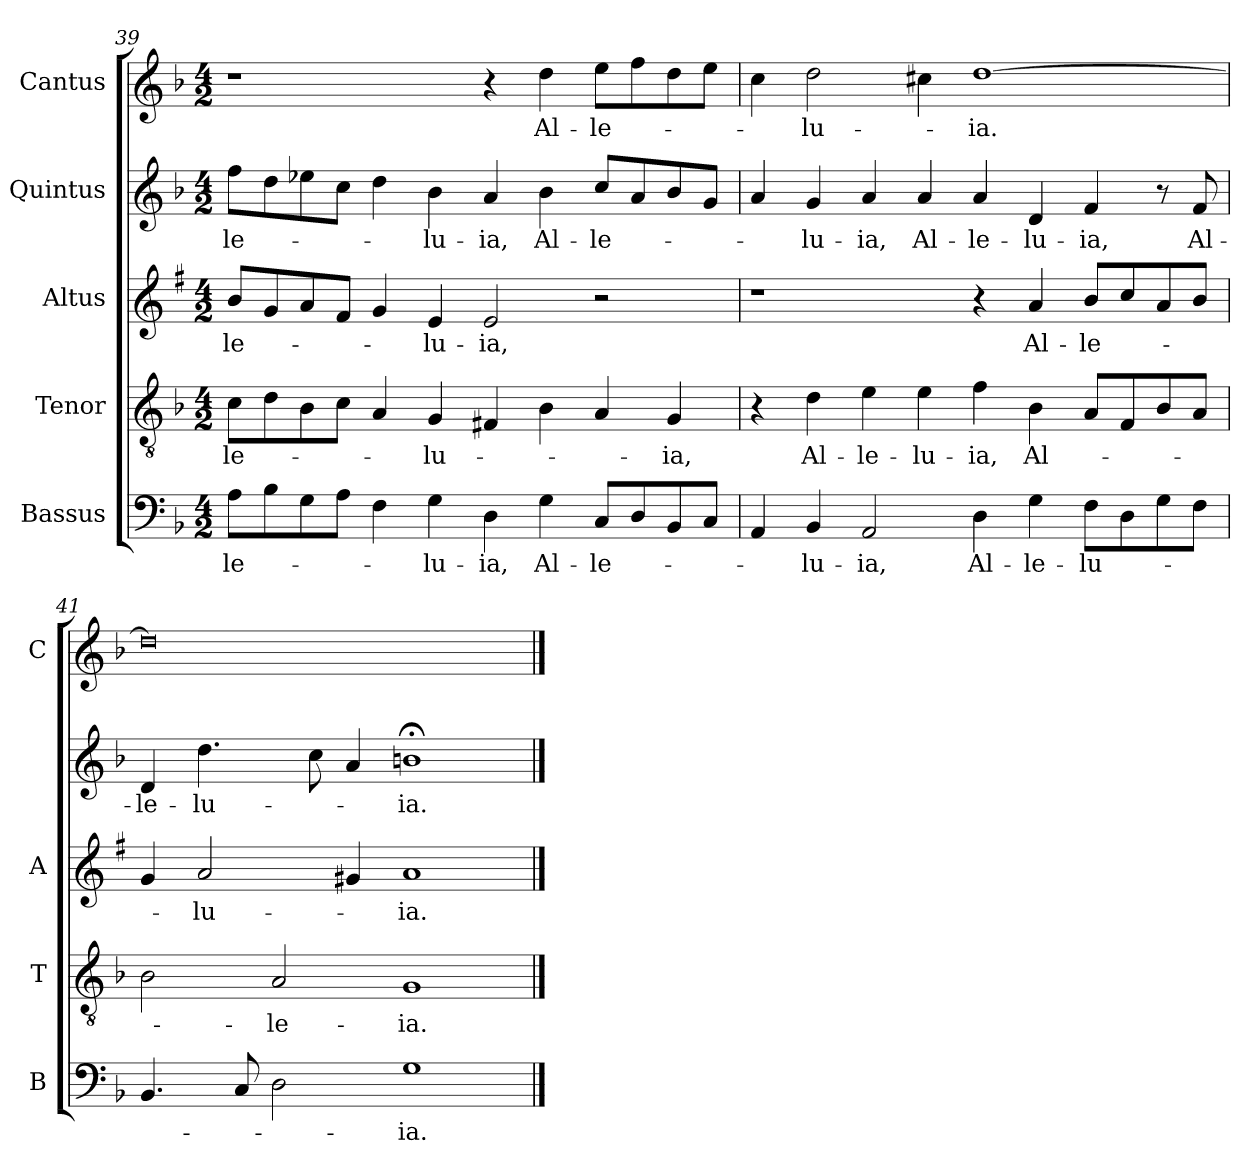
**kern	**text	**kern	**text	**kern	**text	**kern	**text	**kern	**text
*part5	*part5	*part4	*part4	*part3	*part3	*part2	*part2	*part1	*part1
*staff5	*staff5	*staff4	*staff4	*staff3	*staff3	*staff2	*staff2	*staff1	*staff1
*I"Bassus	*	*I"Tenor	*	*I"Altus	*	*I"Quintus	*	*I"Cantus	*
*I'B	*	*I'T	*	*I'A	*	*	*	*I'C	*
*clefF4	*	*clefGv2	*	*clefG2	*	*clefG2	*	*clefG2	*
*	*	*	*	*ITrd1c2	*	*	*	*	*
*k[b-]	*	*k[b-]	*	*k[b-]	*	*k[b-]	*	*k[b-]	*
*F:	*	*F:	*	*F:	*	*F:	*	*F:	*
*M4/2	*	*M4/2	*	*M4/2	*	*M4/2	*	*M4/2	*
=39	=39	=39	=39	=39	=39	=39	=39	=39	=39
!	!LO:LY:b	!	!LO:LY:b	!	!LO:LY:b	!	!LO:LY:b	!	!
8A\L	-le-	8c\L	-le-	8a/L	-le-	8ff\L	-le-	1r	.
8B-\	.	8d\	.	8f/	.	8dd\	.	.	.
8G\	.	8B-\	.	8g/	.	8ee-X\	.	.	.
8A\J	.	8c\J	.	8e/J	.	8cc\J	.	.	.
4F\	.	4A/	.	4f/	.	4dd\	.	.	.
!	!LO:LY:b	!	!LO:LY:b	!	!LO:LY:b	!	!LO:LY:b	!	!
4G\	-lu-	4G/	-lu-	4d/	-lu-	4b-\	-lu-	.	.
!	!LO:LY:b	!	!	!	!LO:LY:b	!	!LO:LY:b	!	!
4D\	-ia,	4F#X/	.	2d/	-ia,	4a/	-ia,	4r	.
!	!LO:LY:b	!	!	!	!	!	!LO:LY:b	!	!LO:LY:b
4G\	Al-	4B-\	.	.	.	4b-\	Al-	4dd\	Al-
!	!LO:LY:b	!	!	!	!	!	!LO:LY:b	!	!LO:LY:b
8C/L	-le-	4A/	.	2r	.	8cc/L	-le-	8ee\L	-le-
8D/	.	.	.	.	.	8a/	.	8ff\	.
!	!	!	!LO:LY:b	!	!	!	!	!	!
8BB-/	.	4G/	-ia,	.	.	8b-/	.	8dd\	.
8C/J	.	.	.	.	.	8g/J	.	8ee\J	.
=40	=40	=40	=40	=40	=40	=40	=40	=40	=40
4AA/	.	4r	.	1r	.	4a/	.	4cc\	.
!	!LO:LY:b	!	!LO:LY:b	!	!	!	!LO:LY:b	!	!LO:LY:b
4BB-/	-lu-	4d\	Al-	.	.	4g/	-lu-	2dd\	-lu-
!	!LO:LY:b	!	!LO:LY:b	!	!	!	!LO:LY:b	!	!
2AA/	-ia,	4e\	-le-	.	.	4a/	-ia,	.	.
!	!	!	!LO:LY:b	!	!	!	!LO:LY:b	!	!
.	.	4e\	-lu-	.	.	4a/	Al-	4cc#X\	.
!	!LO:LY:b	!	!LO:LY:b	!	!	!	!LO:LY:b	!	!LO:LY:b
4D\	Al-	4f\	-ia,	4r	.	4a/	-le-	[1dd	-ia.
!	!LO:LY:b	!	!LO:LY:b	!	!LO:LY:b	!	!LO:LY:b	!	!
4G\	-le-	4B-\	Al-	4g/	Al-	4d/	-lu-	.	.
!	!LO:LY:b	!	!	!	!LO:LY:b	!	!LO:LY:b	!	!
8F\L	-lu-	8A/L	.	8a/L	-le-	4f/	-ia,	.	.
8D\	.	8F/	.	8b-/	.	.	.	.	.
8G\	.	8B-/	.	8g/	.	8r	.	.	.
!	!	!	!	!	!	!	!LO:LY:b	!	!
8F\J	.	8A/J	.	8a/J	.	8f/	Al-	.	.
=41	=41	=41	=41	=41	=41	=41	=41	=41	=41
!	!	!	!	!	!	!	!LO:LY:b	!	!
4.BB-/	.	2B-\	.	4f/	.	4d/	-le-	0dd]	.
!	!	!	!	!	!LO:LY:b	!	!LO:LY:b	!	!
.	.	.	.	2g/	-lu-	4.dd\	-lu-	.	.
8C/	.	.	.	.	.	.	.	.	.
!	!	!	!LO:LY:b	!	!	!	!	!	!
2D\	.	2A/	-le-	.	.	.	.	.	.
.	.	.	.	.	.	8cc\	.	.	.
.	.	.	.	4f#X/	.	4a/	.	.	.
!	!LO:LY:b	!	!LO:LY:b	!	!LO:LY:b	!	!LO:LY:b	!	!
1G	-ia.	1G	-ia.	1g	-ia.	1bn;<	-ia.	.	.
==	==	==	==	==	==	==	==	==	==
*-	*-	*-	*-	*-	*-	*-	*-	*-	*-
